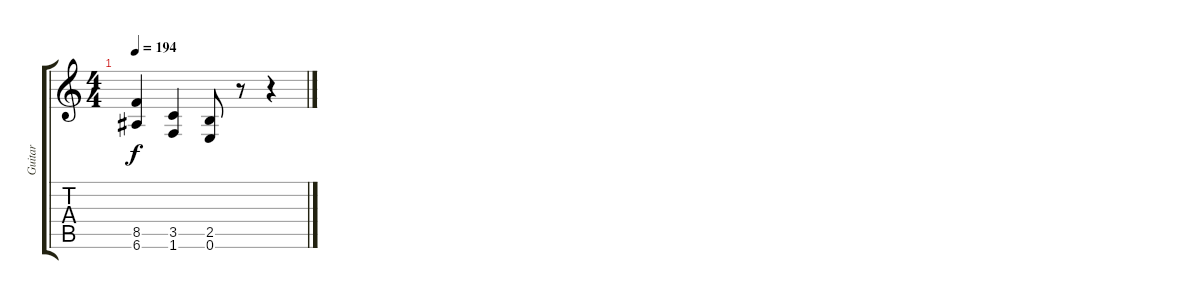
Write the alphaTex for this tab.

\track ("Guitar" "Guitar") {instrument overdrivenguitar}
\staff {score tabs}
\tuning (E4 B3 G3 D3 A2 E2) {hide}
\ts (4 4)
\tempo 194
\clef g2
\ks c
(8.5 6.6).4{dy f} (3.5 1.6).4 (2.5 0.6).8 r.8 r.4
